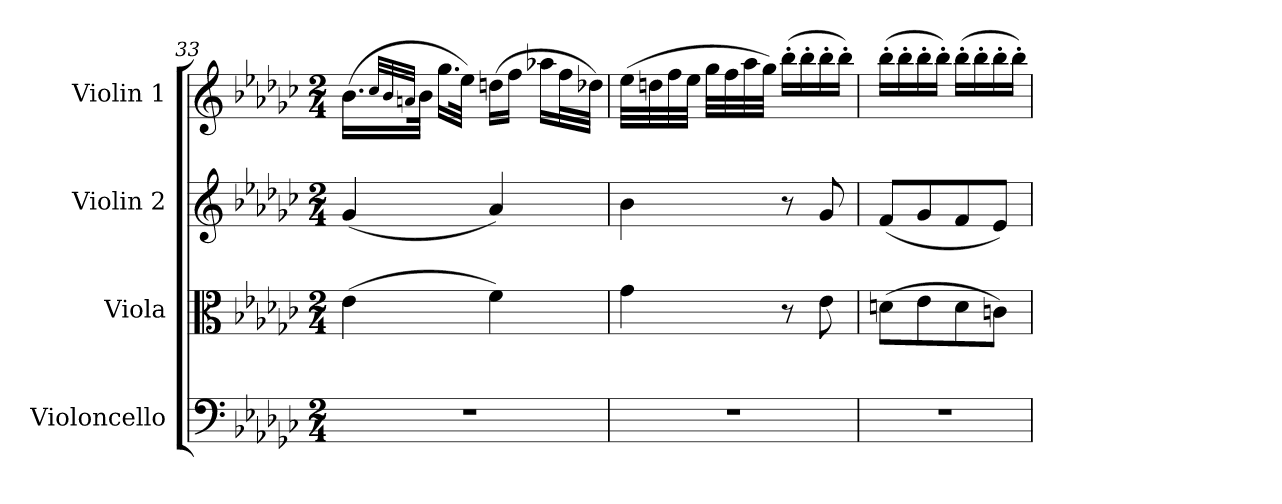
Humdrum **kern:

**kern	**kern	**kern	**kern
*part4	*part3	*part2	*part1
*staff4	*staff3	*staff2	*staff1
*I"Violoncello	*I"Viola	*I"Violin 2	*I"Violin 1
*I'Vc	*I'Vla	*I'Vln	*I'Vln
*clefF4	*clefC3	*clefG2	*clefG2
*k[b-e-a-d-g-c-]	*k[b-e-a-d-g-c-]	*k[b-e-a-d-g-c-]	*k[b-e-a-d-g-c-]
*M2/4	*M2/4	*M2/4	*M2/4
=33	=33	=33	=33
2r	(4e-\	(4g-/	(16.b-\LL
.	.	.	32qcc-/LLL
.	.	.	32qb-/
.	.	.	32qan/JJJ
.	.	.	32b-\JJk
.	.	.	16.gg-\LL
.	.	.	32ee-\JJk)
.	4f\)	4a-/)	(16ddn\LL
.	.	.	16ff\JJ
.	.	.	16aa-X\LL
.	.	.	32ff\L
.	.	.	32dd-X\JJJ)
=34	=34	=34	=34
2r	4g-\	4b-\	(32ee-\LLL
.	.	.	32ddn\
.	.	.	32ff\
.	.	.	32ee-\JJJ
.	.	.	32gg-\LLL
.	.	.	32ff\
.	.	.	32aa-\
.	.	.	32gg-\JJJ)
.	8r	8r	(16bb-'\LL
.	.	.	16bb-'\
.	8e-\	8g-/	16bb-'\
.	.	.	16bb-'\JJ)
!!LO:PB:g=z
=35	=35	=35	=35
2r	(8dn\L	(8f/L	(16bb-'\LL
.	.	.	16bb-'\
.	8e-\	8g-/	16bb-'\
.	.	.	16bb-'\JJ)
.	8d\	8f/	(16bb-'\LL
.	.	.	16bb-'\
.	8cn\J)	8e-/J)	16bb-'\
.	.	.	16bb-'\JJ)
=	=	=	=
*-	*-	*-	*-
